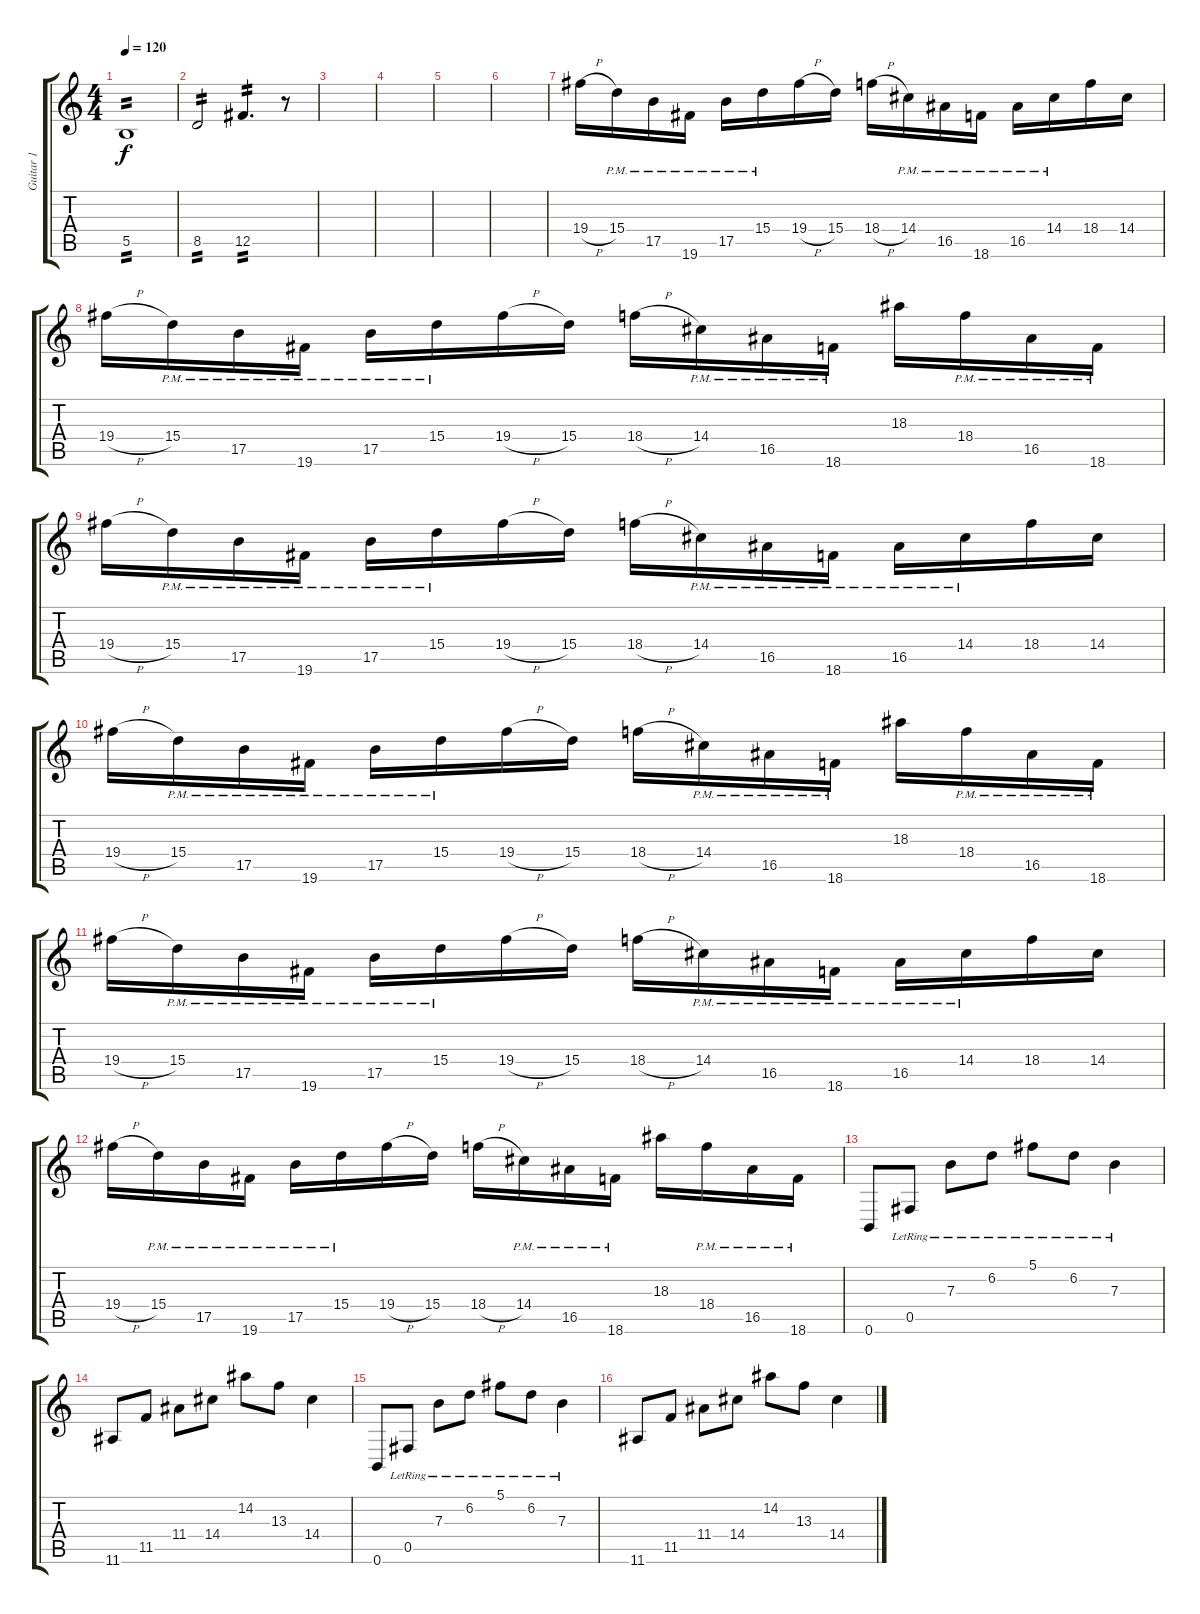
\track ("Guitar 1" "Guitar 1") {instrument distortionguitar}
\staff {score tabs}
\tuning (Db4 Ab3 E3 B2 Gb2 B1) {hide}
\ts (4 4)
\tempo 120
\clef g2
\ks c
5.5.1{tp 2 dy f} |
8.5.2{tp 2} 12.5.4{d tp 2} r.8 |
|
|
|
|
19.4{h}.16 15.4{pm}.16 17.5{pm}.16 19.6{pm}.16 17.5{pm}.16 15.4{pm}.16 19.4{h}.16 15.4.16 18.4{h}.16 14.4{pm}.16 16.5{pm}.16 18.6{pm}.16 16.5{pm}.16 14.4{pm}.16 18.4.16 14.4.16 |
19.4{h}.16 15.4{pm}.16 17.5{pm}.16 19.6{pm}.16 17.5{pm}.16 15.4{pm}.16 19.4{h}.16 15.4.16 18.4{h}.16 14.4{pm}.16 16.5{pm}.16 18.6{pm}.16 18.3.16 18.4{pm}.16 16.5{pm}.16 18.6{pm}.16 |
19.4{h}.16 15.4{pm}.16 17.5{pm}.16 19.6{pm}.16 17.5{pm}.16 15.4{pm}.16 19.4{h}.16 15.4.16 18.4{h}.16 14.4{pm}.16 16.5{pm}.16 18.6{pm}.16 16.5{pm}.16 14.4{pm}.16 18.4.16 14.4.16 |
19.4{h}.16 15.4{pm}.16 17.5{pm}.16 19.6{pm}.16 17.5{pm}.16 15.4{pm}.16 19.4{h}.16 15.4.16 18.4{h}.16 14.4{pm}.16 16.5{pm}.16 18.6{pm}.16 18.3.16 18.4{pm}.16 16.5{pm}.16 18.6{pm}.16 |
19.4{h}.16 15.4{pm}.16 17.5{pm}.16 19.6{pm}.16 17.5{pm}.16 15.4{pm}.16 19.4{h}.16 15.4.16 18.4{h}.16 14.4{pm}.16 16.5{pm}.16 18.6{pm}.16 16.5{pm}.16 14.4{pm}.16 18.4.16 14.4.16 |
19.4{h}.16 15.4{pm}.16 17.5{pm}.16 19.6{pm}.16 17.5{pm}.16 15.4{pm}.16 19.4{h}.16 15.4.16 18.4{h}.16 14.4{pm}.16 16.5{pm}.16 18.6{pm}.16 18.3.16 18.4{pm}.16 16.5{pm}.16 18.6{pm}.16 |
0.6.8 0.5{lr}.8 7.3{lr}.8 6.2{lr}.8 5.1{lr}.8 6.2{lr}.8 7.3{lr}.4 |
11.6.8 11.5.8 11.4.8 14.4.8 14.2.8 13.3.8 14.4.4 |
0.6.8 0.5{lr}.8 7.3{lr}.8 6.2{lr}.8 5.1{lr}.8 6.2{lr}.8 7.3{lr}.4 |
11.6.8 11.5.8 11.4.8 14.4.8 14.2.8 13.3.8 14.4.4
